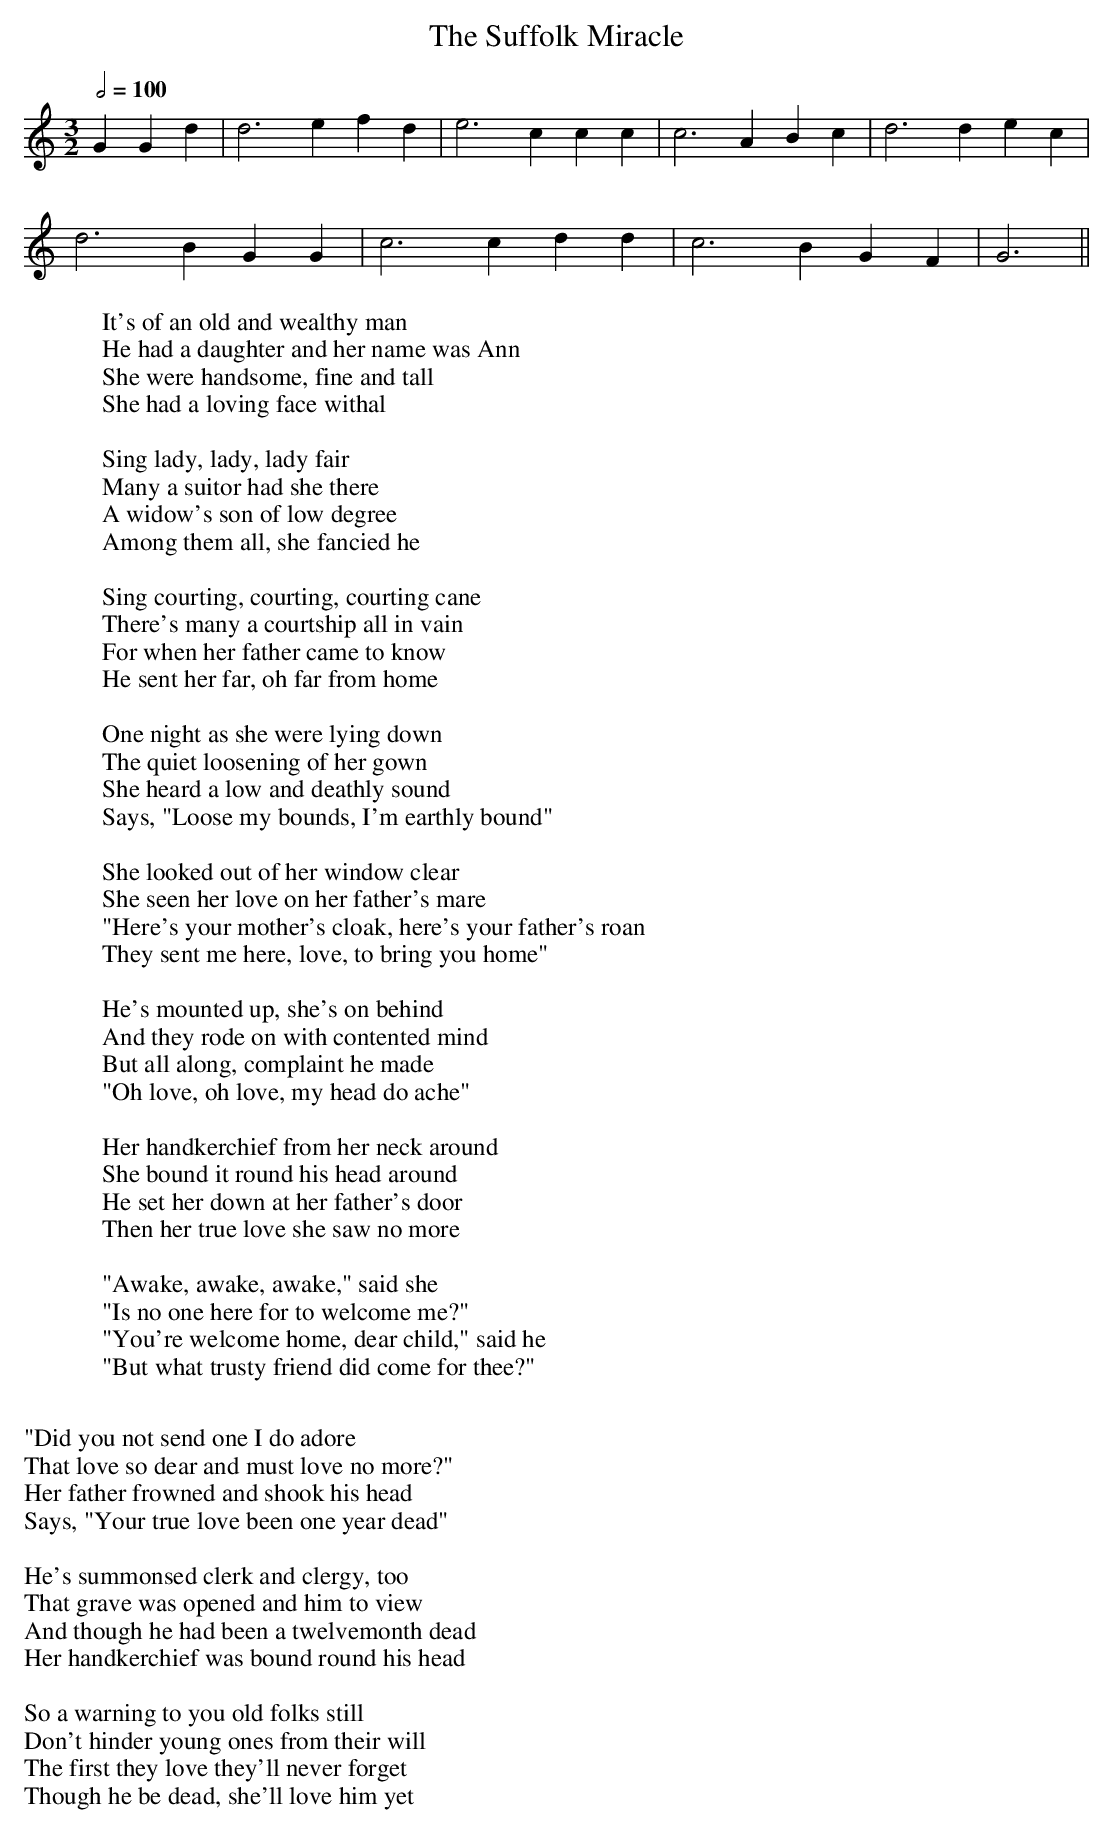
X:1
T:Suffolk Miracle, The
M:3/2
L:1/8
Q:1/2=100
W:It's of an old and wealthy man
W:He had a daughter and her name was Ann
W:She were handsome, fine and tall
W:She had a loving face withal
W:
W:Sing lady, lady, lady fair
W:Many a suitor had she there
W:A widow's son of low degree
W:Among them all, she fancied he
W:
W:Sing courting, courting, courting cane
W:There's many a courtship all in vain
W:For when her father came to know
W:He sent her far, oh far from home
W:
W:One night as she were lying down
W:The quiet loosening of her gown
W:She heard a low and deathly sound
W:Says, "Loose my bounds, I'm earthly bound"
W:
W:She looked out of her window clear
W:She seen her love on her father's mare
W:"Here's your mother's cloak, here's your father's roan
W:They sent me here, love, to bring you home"
W:
W:He's mounted up, she's on behind
W:And they rode on with contented mind
W:But all along, complaint he made
W:"Oh love, oh love, my head do ache"
W:
W:Her handkerchief from her neck around
W:She bound it round his head around
W:He set her down at her father's door
W:Then her true love she saw no more
W:
W:"Awake, awake, awake," said she
W:"Is no one here for to welcome me?"
W:"You're welcome home, dear child," said he
W:"But what trusty friend did come for thee?"
W:
W:"Did you not send one I do adore
W:That love so dear and must love no more?"
W:Her father frowned and shook his head
W:Says, "Your true love been one year dead"
W:
W:He's summonsed clerk and clergy, too
W:That grave was opened and him to view
W:And though he had been a twelvemonth dead
W:Her handkerchief was bound round his head
W:
W:So a warning to you old folks still
W:Don't hinder young ones from their will
W:The first they love they'll never forget
W:Though he be dead, she'll love him yet
K:C
G2G2 d2|d6e2 f2d2|e6c2 c2c2|c6A2 B2c2|d6d2 e2c2|
d6B2 G2G2|c6c2 d2d2|c6B2 G2F2|G6||
